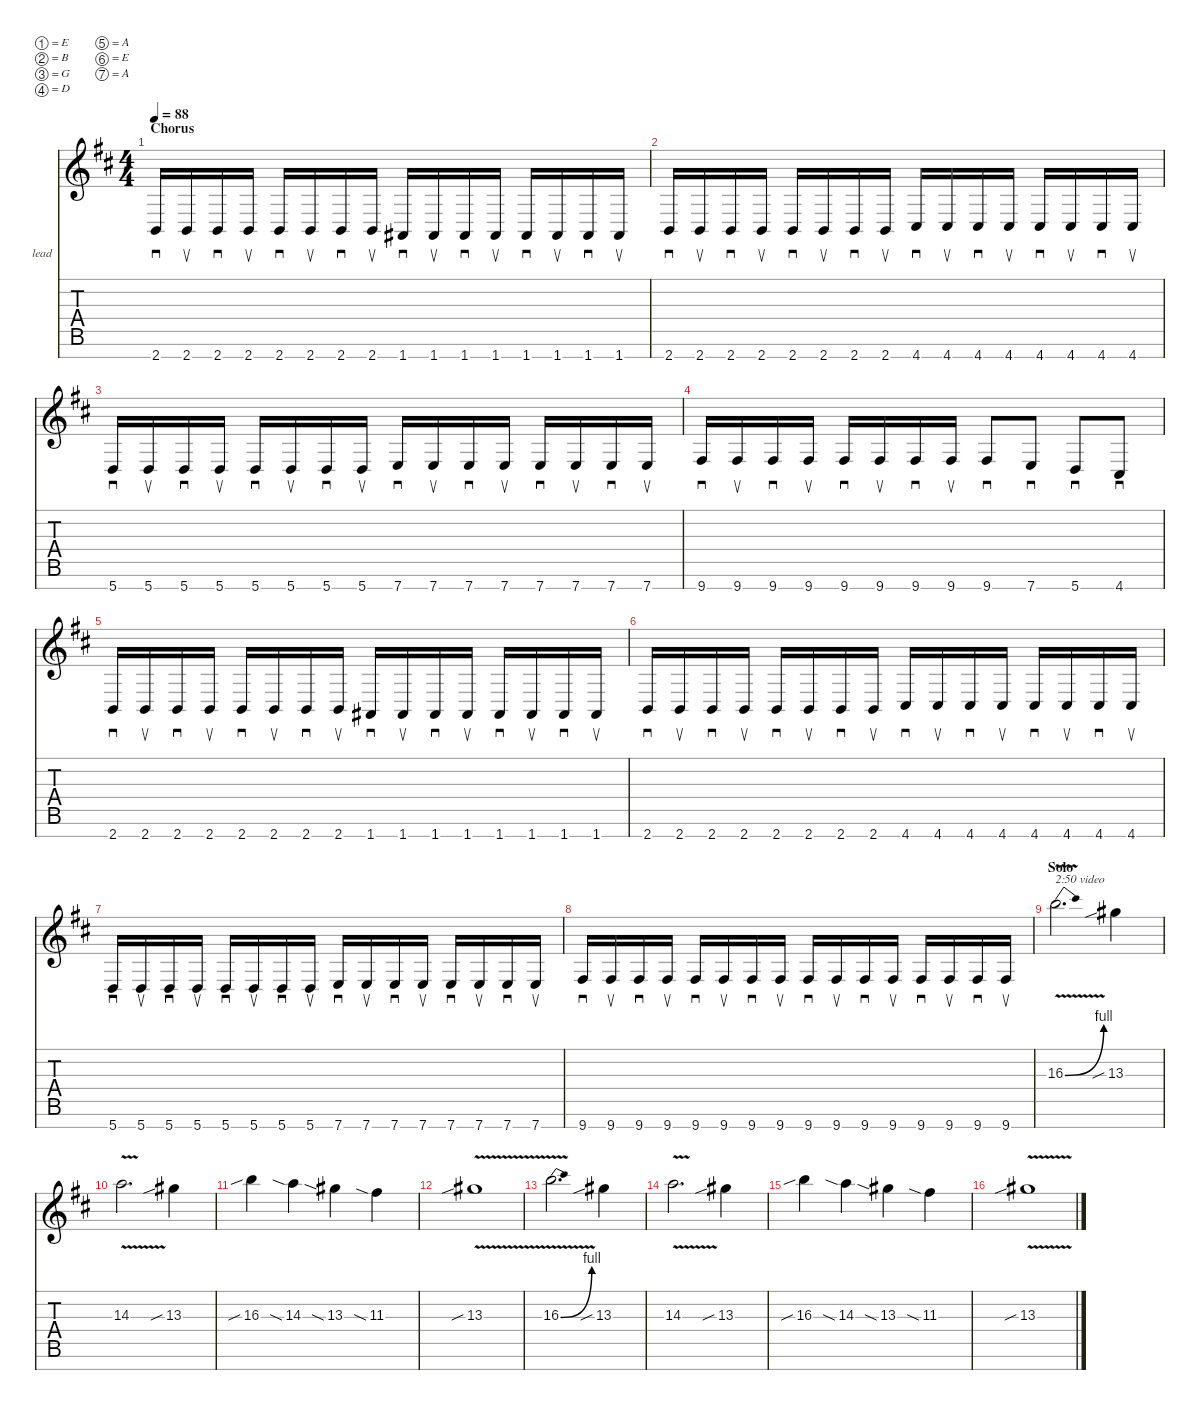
\defaultSystemsLayout 4
\hideDynamics
\bracketExtendMode nobrackets
\firstSystemTrackNameOrientation horizontal
\otherSystemsTrackNameOrientation horizontal
\track ("Lead Guitar" "lead") {solo instrument distortionguitar}
\staff {score tabs}
\tuning (E4 B3 G3 D3 A2 E2 A1)
\ts (4 4)
\section ("" "Chorus")
\tempo 88
\clef g2
\scale
1.05412
\ks bminor
2.7.16{sd dy mf} 2.7.16{su} 2.7.16{sd} 2.7.16{su} 2.7.16{sd} 2.7.16{su} 2.7.16{sd} 2.7.16{su} 1.7.16{sd} 1.7.16{su} 1.7.16{sd} 1.7.16{su} 1.7.16{sd} 1.7.16{su} 1.7.16{sd} 1.7.16{su} |
\scale
0.945884 2.7.16{sd} 2.7.16{su} 2.7.16{sd} 2.7.16{su} 2.7.16{sd} 2.7.16{su} 2.7.16{sd} 2.7.16{su} 4.7.16{sd} 4.7.16{su} 4.7.16{sd} 4.7.16{su} 4.7.16{sd} 4.7.16{su} 4.7.16{sd} 4.7.16{su} |
\scale
1.05412 5.7.16{sd} 5.7.16{su} 5.7.16{sd} 5.7.16{su} 5.7.16{sd} 5.7.16{su} 5.7.16{sd} 5.7.16{su} 7.7.16{sd} 7.7.16{su} 7.7.16{sd} 7.7.16{su} 7.7.16{sd} 7.7.16{su} 7.7.16{sd} 7.7.16{su} |
\scale
0.945884 9.7.16{sd} 9.7.16{su} 9.7.16{sd} 9.7.16{su} 9.7.16{sd} 9.7.16{su} 9.7.16{sd} 9.7.16{su} 9.7.8{sd} 7.7.8{sd} 5.7.8{sd} 4.7.8{sd} |
\scale
1.05412 2.7.16{sd} 2.7.16{su} 2.7.16{sd} 2.7.16{su} 2.7.16{sd} 2.7.16{su} 2.7.16{sd} 2.7.16{su} 1.7.16{sd} 1.7.16{su} 1.7.16{sd} 1.7.16{su} 1.7.16{sd} 1.7.16{su} 1.7.16{sd} 1.7.16{su} |
\scale
0.945884 2.7.16{sd} 2.7.16{su} 2.7.16{sd} 2.7.16{su} 2.7.16{sd} 2.7.16{su} 2.7.16{sd} 2.7.16{su} 4.7.16{sd} 4.7.16{su} 4.7.16{sd} 4.7.16{su} 4.7.16{sd} 4.7.16{su} 4.7.16{sd} 4.7.16{su} |
\scale
1.04969 5.7.16{sd} 5.7.16{su} 5.7.16{sd} 5.7.16{su} 5.7.16{sd} 5.7.16{su} 5.7.16{sd} 5.7.16{su} 7.7.16{sd} 7.7.16{su} 7.7.16{sd} 7.7.16{su} 7.7.16{sd} 7.7.16{su} 7.7.16{sd} 7.7.16{su} |
\scale
0.950305 9.7.16{sd} 9.7.16{su} 9.7.16{sd} 9.7.16{su} 9.7.16{sd} 9.7.16{su} 9.7.16{sd} 9.7.16{su} 9.7.16{sd} 9.7.16{su} 9.7.16{sd} 9.7.16{su} 9.7.16{sd} 9.7.16{su} 9.7.16{sd} 9.7.16{su} |
\section ("" "Solo")
\scale
1.04622 16.3{be (bend 0 0 6.6 4) v}.2{d txt "2:50 video"} 13.3{sib}.4 |
\scale
0.953779 14.3{v}.2{d} 13.3{sib}.4 |
\scale
1.06201 16.3{sib}.4 14.3{sia}.4 13.3{sia}.4 11.3{sia}.4 |
\scale
0.937989 13.3{v sib}.1 |
\scale
1.04622 16.3{be (bend 0 0 6.6 4) v}.2{d} 13.3{sib}.4 |
\scale
0.953779 14.3{v}.2{d} 13.3{sib}.4 |
\scale
1.06201 16.3{sib}.4 14.3{sia}.4 13.3{sia}.4 11.3{sia}.4 |
\scale
0.937989 13.3{v sib}.1
